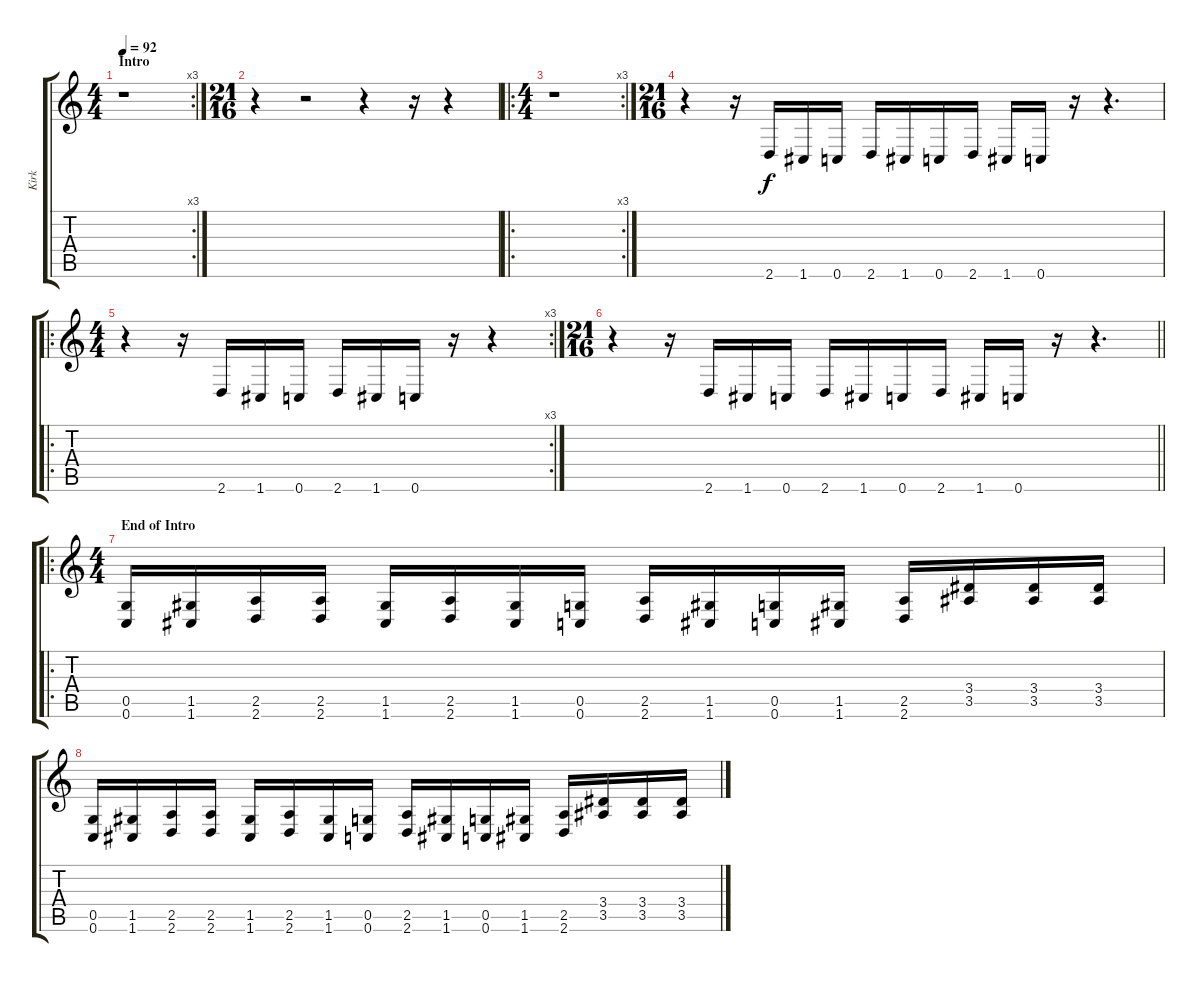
\track ("Kirk" "Kirk") {instrument distortionguitar}
\staff {score tabs}
\tuning (D4 A3 F3 C3 G2 C2) {hide}
\rc 3
\ts (4 4)
\section ("" "Intro")
\tempo 92
\clef g2
\ks c
r.1{dy f instrument distortionguitar} |
\ts (21 16)
r.4 r.2 r.4 r.16 r.4 |
\ro
\rc 3
\ts (4 4)
r.1 |
\ts (21 16)
r.4 r.16 2.6.16 1.6.16 0.6.16 2.6.16 1.6.16 0.6.16 2.6.16 1.6.16 0.6.16 r.16 r.4{d} |
\ro
\rc 3
\ts (4 4)
r.4 r.16 2.6.16 1.6.16 0.6.16 2.6.16 1.6.16 0.6.16 r.16 r.4 |
\ts (21 16)
\barLineRight lightlight
r.4 r.16 2.6.16 1.6.16 0.6.16 2.6.16 1.6.16 0.6.16 2.6.16 1.6.16 0.6.16 r.16 r.4{d} |
\ro
\ts (4 4)
\section ("" "End of Intro")
(0.5 0.6).16 (1.5 1.6).16 (2.5 2.6).16 (2.5 2.6).16 (1.5 1.6).16 (2.5 2.6).16 (1.5 1.6).16 (0.5 0.6).16 (2.5 2.6).16 (1.5 1.6).16 (0.5 0.6).16 (1.5 1.6).16 (2.5 2.6).16 (3.4 3.5).16 (3.4 3.5).16 (3.4 3.5).16 |
(0.5 0.6).16 (1.5 1.6).16 (2.5 2.6).16 (2.5 2.6).16 (1.5 1.6).16 (2.5 2.6).16 (1.5 1.6).16 (0.5 0.6).16 (2.5 2.6).16 (1.5 1.6).16 (0.5 0.6).16 (1.5 1.6).16 (2.5 2.6).16 (3.4 3.5).16 (3.4 3.5).16 (3.4 3.5).16
